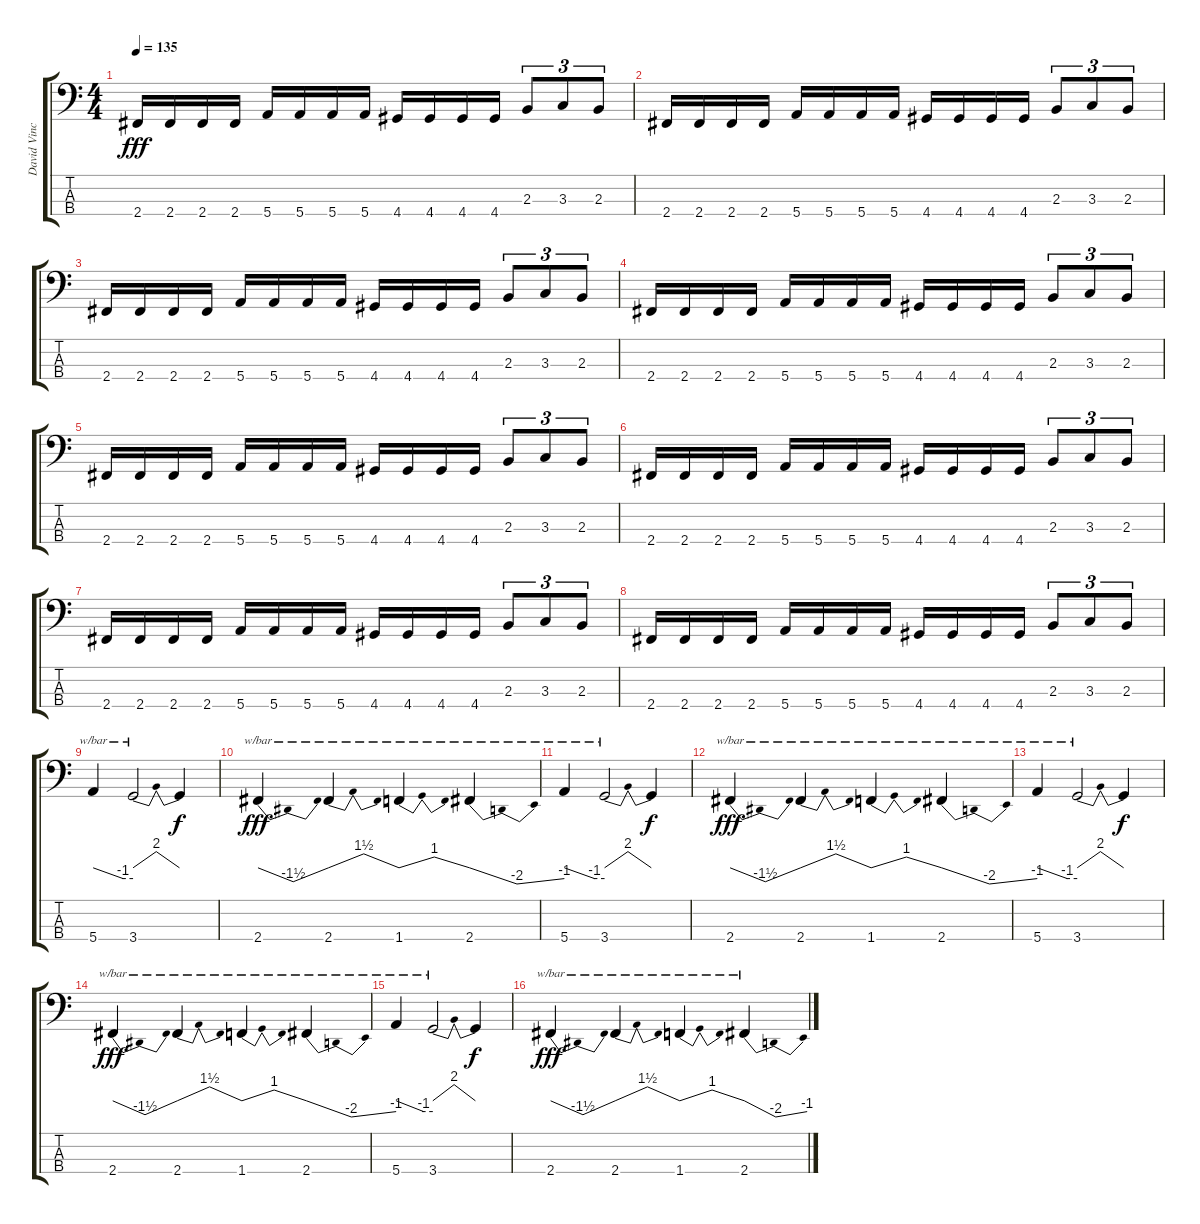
\track ("David Vincent" "David Vinc") {instrument electricbassfinger}
\staff {score tabs}
\tuning (G2 D2 A1 E1) {hide}
\ts (4 4)
\tempo 135
\clef f4
\ks c
2.4.16{dy fff} 2.4.16 2.4.16 2.4.16 5.4.16 5.4.16 5.4.16 5.4.16 4.4.16 4.4.16 4.4.16 4.4.16 2.3.8{tu (3 2)} 3.3.8{tu (3 2)} 2.3.8{tu (3 2)} |
2.4.16 2.4.16 2.4.16 2.4.16 5.4.16 5.4.16 5.4.16 5.4.16 4.4.16 4.4.16 4.4.16 4.4.16 2.3.8{tu (3 2)} 3.3.8{tu (3 2)} 2.3.8{tu (3 2)} |
2.4.16 2.4.16 2.4.16 2.4.16 5.4.16 5.4.16 5.4.16 5.4.16 4.4.16 4.4.16 4.4.16 4.4.16 2.3.8{tu (3 2)} 3.3.8{tu (3 2)} 2.3.8{tu (3 2)} |
2.4.16 2.4.16 2.4.16 2.4.16 5.4.16 5.4.16 5.4.16 5.4.16 4.4.16 4.4.16 4.4.16 4.4.16 2.3.8{tu (3 2)} 3.3.8{tu (3 2)} 2.3.8{tu (3 2)} |
2.4.16 2.4.16 2.4.16 2.4.16 5.4.16 5.4.16 5.4.16 5.4.16 4.4.16 4.4.16 4.4.16 4.4.16 2.3.8{tu (3 2)} 3.3.8{tu (3 2)} 2.3.8{tu (3 2)} |
2.4.16 2.4.16 2.4.16 2.4.16 5.4.16 5.4.16 5.4.16 5.4.16 4.4.16 4.4.16 4.4.16 4.4.16 2.3.8{tu (3 2)} 3.3.8{tu (3 2)} 2.3.8{tu (3 2)} |
2.4.16 2.4.16 2.4.16 2.4.16 5.4.16 5.4.16 5.4.16 5.4.16 4.4.16 4.4.16 4.4.16 4.4.16 2.3.8{tu (3 2)} 3.3.8{tu (3 2)} 2.3.8{tu (3 2)} |
2.4.16 2.4.16 2.4.16 2.4.16 5.4.16 5.4.16 5.4.16 5.4.16 4.4.16 4.4.16 4.4.16 4.4.16 2.3.8{tu (3 2)} 3.3.8{tu (3 2)} 2.3.8{tu (3 2)} |
5.4.4{tbe (custom default 0 0 45 -4 60 -4)} 3.4.2{tbe (dip default 0 0 30 8 60 0)} 3.4{t}.4{dy f} |
2.4.4{tbe (dip default 0 0 30 -6 60 0) dy fff} 2.4.4{tbe (dip default 0 0 30 6 60 0)} 1.4.4{tbe (dip default 0 0 30 4 60 0)} 2.4.4{tbe (dip default 0 0 45 -8 60 -4)} |
5.4.4{tbe (custom default 0 0 45 -4 60 -4)} 3.4.2{tbe (dip default 0 0 30 8 60 0)} 3.4{t}.4{dy f} |
2.4.4{tbe (dip default 0 0 30 -6 60 0) dy fff} 2.4.4{tbe (dip default 0 0 30 6 60 0)} 1.4.4{tbe (dip default 0 0 30 4 60 0)} 2.4.4{tbe (dip default 0 0 45 -8 60 -4)} |
5.4.4{tbe (custom default 0 0 45 -4 60 -4)} 3.4.2{tbe (dip default 0 0 30 8 60 0)} 3.4{t}.4{dy f} |
2.4.4{tbe (dip default 0 0 30 -6 60 0) dy fff} 2.4.4{tbe (dip default 0 0 30 6 60 0)} 1.4.4{tbe (dip default 0 0 30 4 60 0)} 2.4.4{tbe (dip default 0 0 45 -8 60 -4)} |
5.4.4{tbe (custom default 0 0 45 -4 60 -4)} 3.4.2{tbe (dip default 0 0 30 8 60 0)} 3.4{t}.4{dy f} |
2.4.4{tbe (dip default 0 0 30 -6 60 0) dy fff} 2.4.4{tbe (dip default 0 0 30 6 60 0)} 1.4.4{tbe (dip default 0 0 30 4 60 0)} 2.4.4{tbe (dip default 0 0 45 -8 60 -4)}
